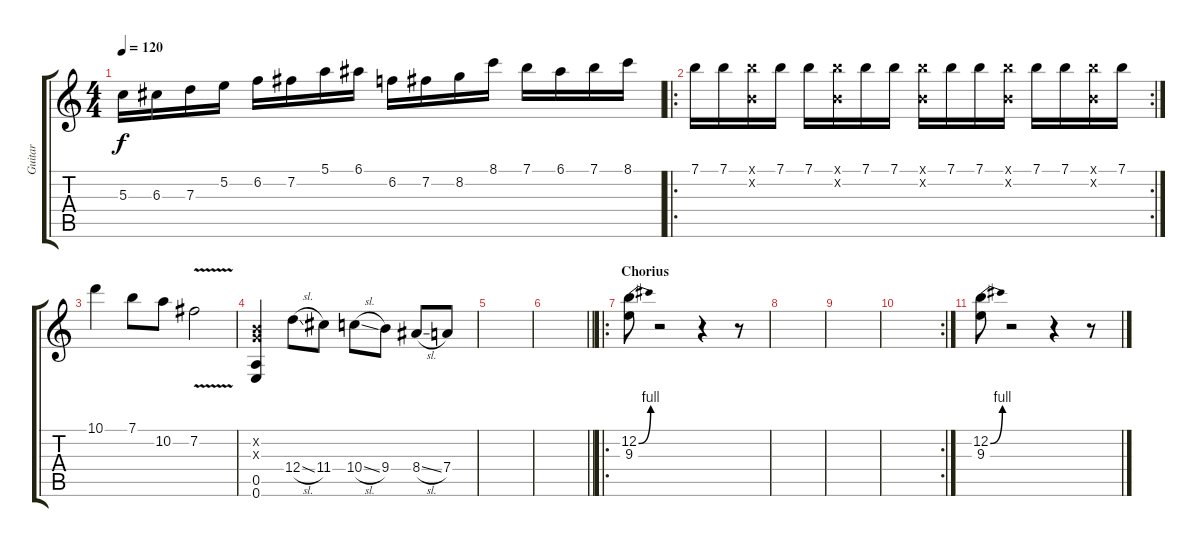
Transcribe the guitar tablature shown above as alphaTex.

\track ("Guitar" "Guitar") {instrument distortionguitar}
\staff {score tabs}
\tuning (E4 B3 G3 D3 A2 E2) {hide}
\ts (4 4)
\tempo 120
\clef g2
\ks c
5.3.16{dy f} 6.3.16 7.3.16 5.2.16 6.2.16 7.2.16 5.1.16 6.1.16 6.2.16 7.2.16 8.2.16 8.1.16 7.1.16 6.1.16 7.1.16 8.1.16 |
\ro
\rc 2
7.1.16 7.1.16 (7.1{x} 0.2{x}).16 7.1.16 7.1.16 (7.1{x} 0.2{x}).16 7.1.16 7.1.16 (7.1{x} 0.2{x}).16 7.1.16 7.1.16 (7.1{x} 0.2{x}).16 7.1.16 7.1.16 (7.1{x} 0.2{x}).16 7.1.16 |
10.1.4 7.1.8 10.2.8 7.2{v}.2 |
(0.2{x} 0.3{x} 0.5 0.6).4 12.4{sl}.8 11.4.8 10.4{sl}.8 9.4.8 8.4{sl}.8 7.4.8 |
|
\barLineRight lightlight
|
\ro
\section ("" "Chorius")
(12.2{be (bend 0 0 60 4)} 9.3).8 r.2 r.4 r.8 |
|
|
\rc 2
|
(12.2{be (bend 0 0 60 4)} 9.3).8 r.2 r.4 r.8
